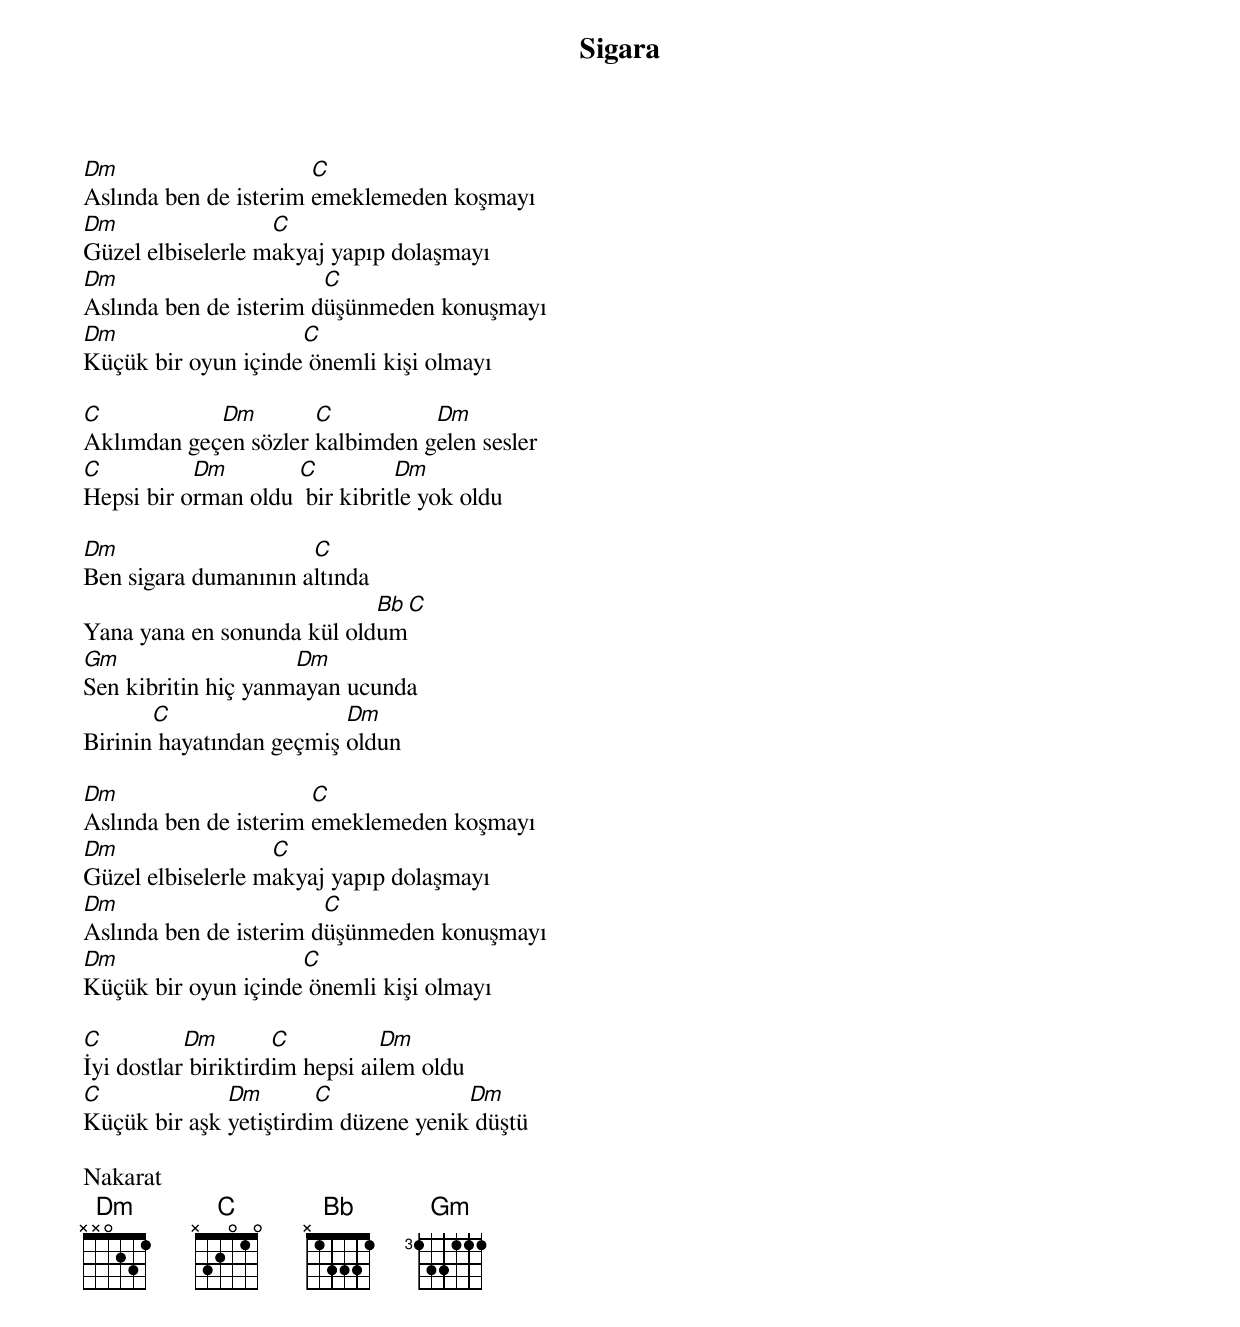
{title: Sigara}
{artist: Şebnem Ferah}

Dm                     C
Aslında ben de isterim emeklemeden koşmayı
Dm                 C
Güzel elbiselerle makyaj yapıp dolaşmayı
Dm                      C
Aslında ben de isterim düşünmeden konuşmayı
Dm                   C
Küçük bir oyun içinde önemli kişi olmayı

C           Dm        C          Dm
Aklımdan geçen sözler kalbimden gelen sesler
C          Dm        C          Dm
Hepsi bir orman oldu  bir kibritle yok oldu

Dm                    C
Ben sigara dumanının altında
                            Bb  C
Yana yana en sonunda kül oldum
Gm                   Dm
Sen kibritin hiç yanmayan ucunda
       C                  Dm
Birinin hayatından geçmiş oldun

Dm                     C
Aslında ben de isterim emeklemeden koşmayı
Dm                 C
Güzel elbiselerle makyaj yapıp dolaşmayı
Dm                      C
Aslında ben de isterim düşünmeden konuşmayı
Dm                   C
Küçük bir oyun içinde önemli kişi olmayı

C          Dm        C          Dm
İyi dostlar biriktirdim hepsi ailem oldu
C             Dm        C             Dm
Küçük bir aşk yetiştirdim düzene yenik düştü

Nakarat
